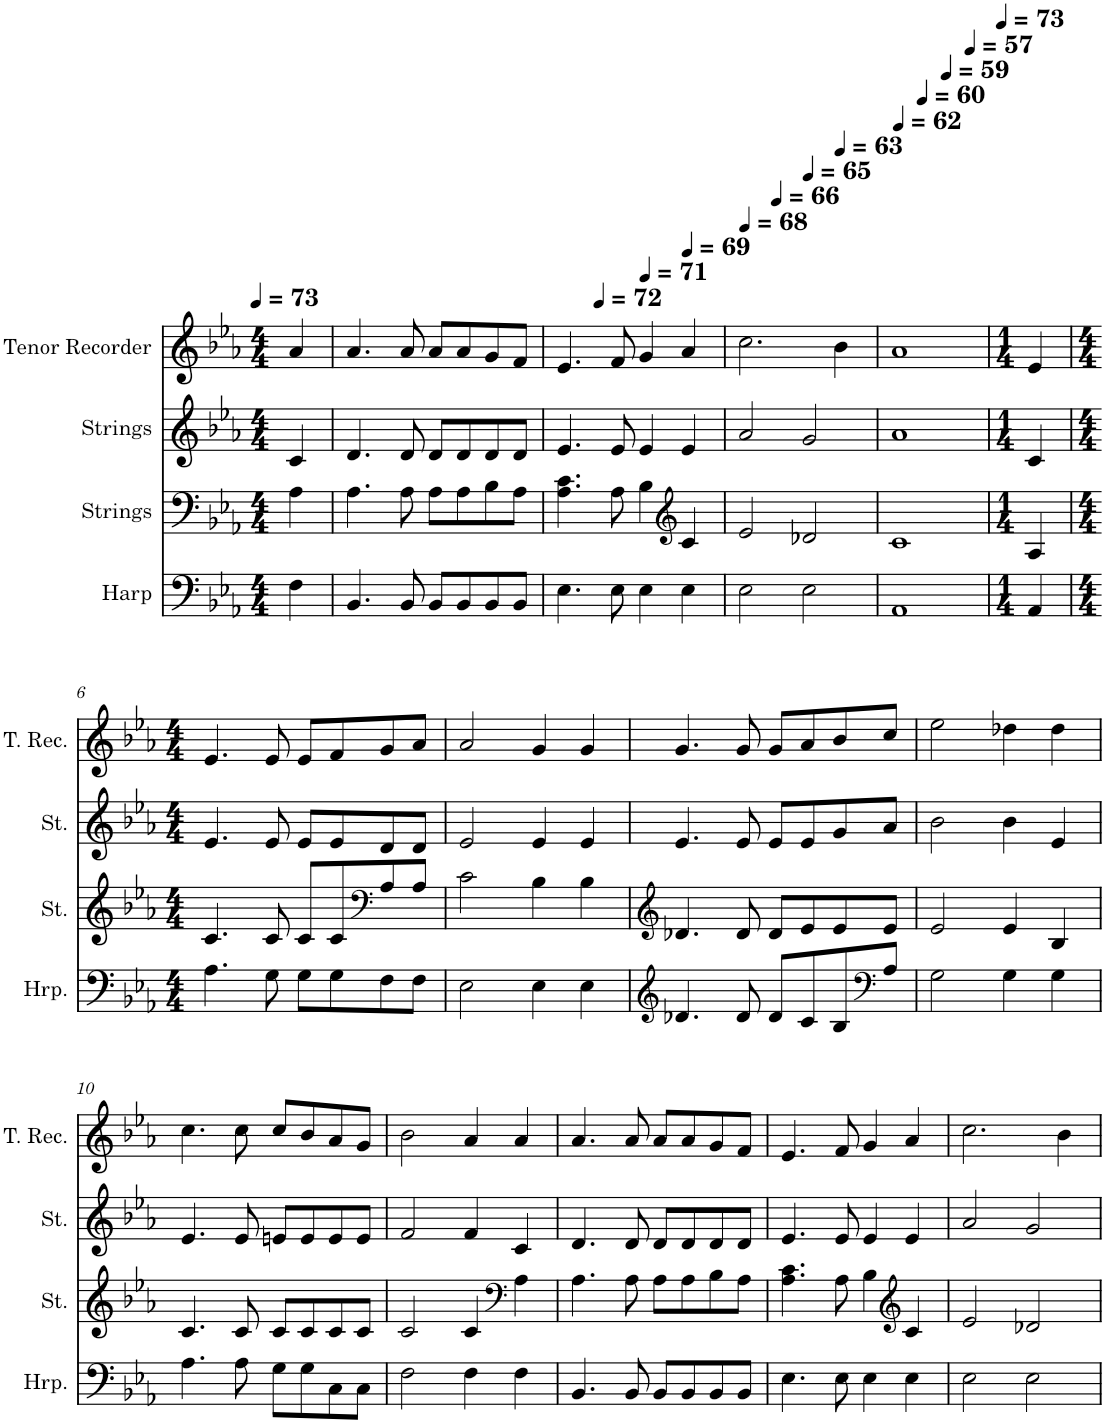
**kern	**kern	**kern	**kern
*part4	*part3	*part2	*part1
*staff4	*staff3	*staff2	*staff1
*I"Harp	*I"Strings	*I"Strings	*I"Tenor Recorder
*I'Hrp.	*I'St.	*I'St.	*I'T. Rec.
*clefF4	*clefF4	*clefG2	*clefG2
*k[b-e-a-]	*k[b-e-a-]	*k[b-e-a-]	*k[b-e-a-]
*M4/4	*M4/4	*M4/4	*M4/4
*MM73	*MM73	*MM73	*MM73
=	=	=	=
4F\	4A-\	4c/	4a-/
=1	=1	=1	=1
4.BB-/	4.A-\	4.d/	4.a-/
8BB-/	8A-\	8d/	8a-/
8BB-/L	8A-\L	8d/L	8a-/L
8BB-/	8A-\	8d/	8a-/
8BB-/	8B-\	8d/	8g/
8BB-/J	8A-\J	8d/J	8f/J
=2	=2	=2	=2
*	*	*	*^
4.E-\	4.A-\ 4.c\	4.e-/	4.e-/	4ryy
*	*	*	*MM72	*
.	.	.	.	2.ryy
8E-\	8A-\	8e-/	8f/	.
*	*	*	*MM71	*
4E-\	4B-\	4e-/	4g/	.
*	*clefG2	*	*	*
*	*	*	*MM69	*
4E-\	4c/	4e-/	4a-/	.
*	*	*	*v	*v
=3	=3	=3	=3
*	*	*	*MM68
*	*	*	*^
*	*	*	*	*^
2E-\	2e-/	2a-/	2.cc\	4ryy	2ryy
*	*	*	*MM66	*	*
.	.	.	.	2.ryy	.
*	*	*	*MM65	*	*
2E-\	2d-X/	2g/	.	.	2ryy
*	*	*	*MM63	*	*
.	.	.	4b-\	.	.
*	*	*	*v	*v	*v
=4	=4	=4	=4
*	*	*	*MM62
*	*	*	*^
*	*	*	*	*^
*	*	*	*	*	*^
1AA-	1c	1a-	1a-	4ryy	2ryy	2.ryy
*	*	*	*MM60	*	*	*
.	.	.	.	2.ryy	.	.
*	*	*	*MM59	*	*	*
.	.	.	.	.	2ryy	.
*	*	*	*MM57	*	*	*
.	.	.	.	.	.	4ryy
*	*	*	*v	*v	*v	*v
=5	=5	=5	=5
*M1/4	*M1/4	*M1/4	*M1/4
*	*	*	*MM73
4AA-/	4A-/	4c/	4e-/
!!LO:LB:g=z
=6	=6	=6	=6
*M4/4	*M4/4	*M4/4	*M4/4
4.A-\	4.c/	4.e-/	4.e-/
8G\	8c/	8e-/	8e-/
8G\L	8c/L	8e-/L	8e-/L
8G\	8c/	8e-/	8f/
*	*clefF4	*	*
8F\	8A-/	8d/	8g/
8F\J	8A-/J	8d/J	8a-/J
=7	=7	=7	=7
2E-\	2c\	2e-/	2a-/
4E-\	4B-\	4e-/	4g/
4E-\	4B-\	4e-/	4g/
=8	=8	=8	=8
*clefG2	*clefG2	*	*
4.d-X/	4.d-X/	4.e-/	4.g/
8d-/	8d-/	8e-/	8g/
8d-/L	8d-/L	8e-/L	8g/L
8c/	8e-/	8e-/	8a-/
8B-/	8e-/	8g/	8b-/
*clefF4	*	*	*
8A-/J	8e-/J	8a-/J	8cc/J
=9	=9	=9	=9
2G\	2e-/	2b-\	2ee-\
4G\	4e-/	4b-\	4dd-X\
4G\	4B-/	4e-/	4dd-\
!!LO:LB:g=z
=10	=10	=10	=10
4.A-\	4.c/	4.e-/	4.cc\
8A-\	8c/	8e-/	8cc\
8G\L	8c/L	8en/L	8cc/L
8G\	8c/	8e/	8b-/
8C\	8c/	8e/	8a-/
8C\J	8c/J	8e/J	8g/J
=11	=11	=11	=11
2F\	2c/	2f/	2b-\
4F\	4c/	4f/	4a-/
*	*clefF4	*	*
4F\	4A-\	4c/	4a-/
=12	=12	=12	=12
4.BB-/	4.A-\	4.d/	4.a-/
8BB-/	8A-\	8d/	8a-/
8BB-/L	8A-\L	8d/L	8a-/L
8BB-/	8A-\	8d/	8a-/
8BB-/	8B-\	8d/	8g/
8BB-/J	8A-\J	8d/J	8f/J
=13	=13	=13	=13
4.E-\	4.A-\ 4.c\	4.e-/	4.e-/
8E-\	8A-\	8e-/	8f/
4E-\	4B-\	4e-/	4g/
*	*clefG2	*	*
4E-\	4c/	4e-/	4a-/
=14	=14	=14	=14
2E-\	2e-/	2a-/	2.cc\
2E-\	2d-X/	2g/	.
.	.	.	4b-\
=	=	=	=
*-	*-	*-	*-
